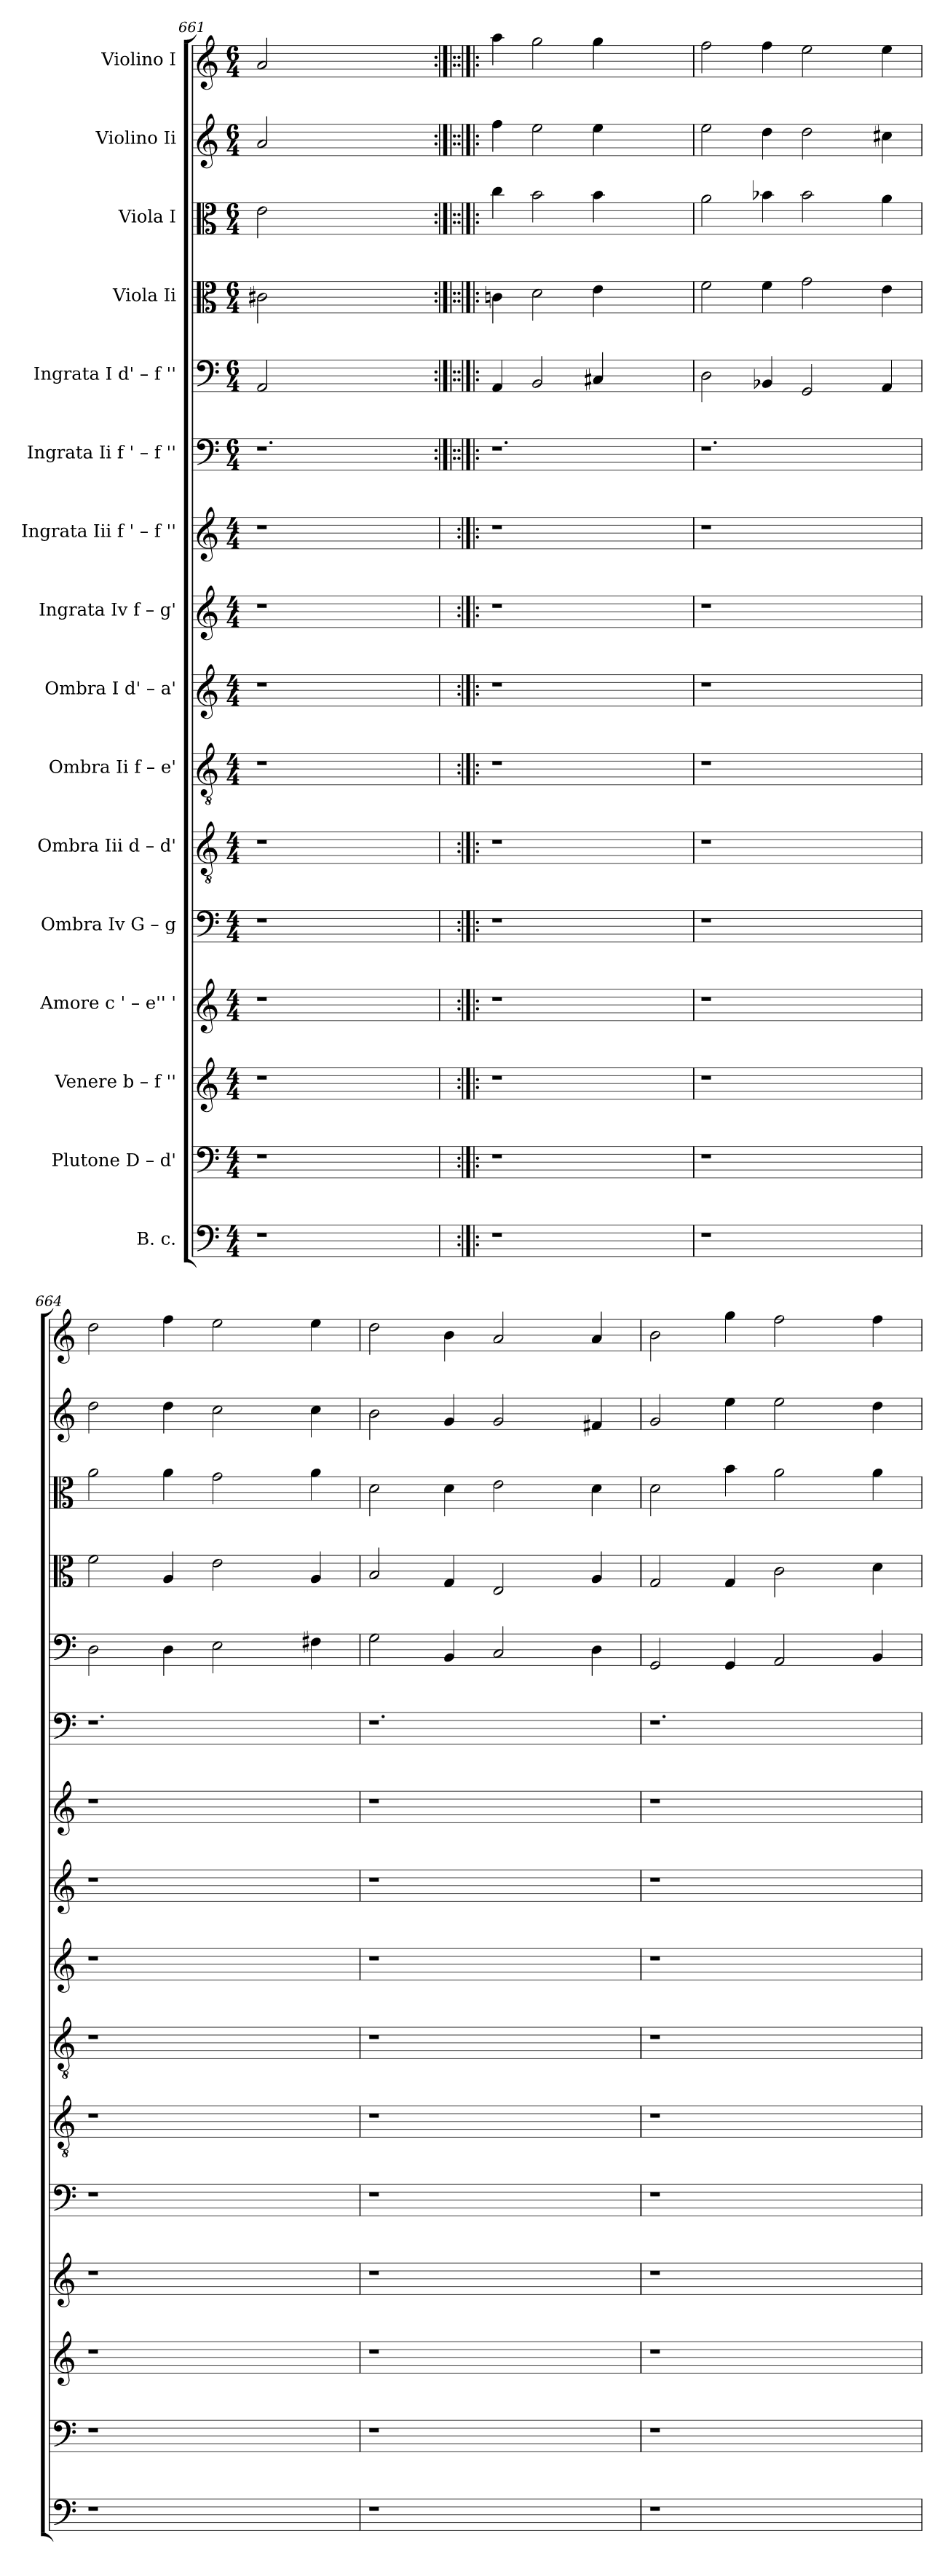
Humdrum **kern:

**kern	**kern	**kern	**kern	**kern	**kern	**kern	**kern	**kern	**kern	**kern	**kern	**kern	**kern	**kern	**kern	**text
*part16	*part15	*part14	*part13	*part12	*part11	*part10	*part9	*part8	*part7	*part6	*part5	*part4	*part3	*part2	*part1	*part1
*staff16	*staff15	*staff14	*staff13	*staff12	*staff11	*staff10	*staff9	*staff8	*staff7	*staff6	*staff5	*staff4	*staff3	*staff2	*staff1	*staff1
*I"B. c.	*I"Plutone  D – d'	*I"Venere  b – f ''	*I"Amore  c ' – e''  '	*I"Ombra Iv  G – g	*I"Ombra Iii  d – d'	*I"Ombra Ii  f – e'	*I"Ombra I  d' – a'	*I"Ingrata Iv  f – g'	*I"Ingrata Iii  f ' – f ''	*I"Ingrata Ii  f ' – f ''	*I"Ingrata I  d' – f ''	*I"Viola Ii	*I"Viola I	*I"Violino Ii	*I"Violino I	*
*clefF4	*clefF4	*clefG2	*clefG2	*clefF4	*clefGv2	*clefGv2	*clefG2	*clefG2	*clefG2	*clefF4	*clefF4	*clefC3	*clefC3	*clefG2	*clefG2	*
*k[]	*k[]	*k[]	*k[]	*k[]	*k[]	*k[]	*k[]	*k[]	*k[]	*k[]	*k[]	*k[]	*k[]	*k[]	*k[]	*
*C:	*C:	*C:	*C:	*C:	*C:	*C:	*C:	*C:	*C:	*C:	*C:	*C:	*C:	*C:	*C:	*
*M4/4	*M4/4	*M4/4	*M4/4	*M4/4	*M4/4	*M4/4	*M4/4	*M4/4	*M4/4	*M6/4	*M6/4	*M6/4	*M6/4	*M6/4	*M6/4	*
=661	=661	=661	=661	=661	=661	=661	=661	=661	=661	=661	=661	=661	=661	=661	=661	=661
!	!	!	!	!	!	!	!	!	!	!	!	!	!	!	!	!LO:LY:b:cj
1r	1r	1r	1r	1r	1r	1r	1r	1r	1r	1.r	2AA/	2c#X\	2e\	2a/	2a/	.
.	.	.	.	.	.	.	.	.	.	.	1ryy	1ryy	1ryy	1ryy	1ryy	.
2ryy	2ryy	2ryy	2ryy	2ryy	2ryy	2ryy	2ryy	2ryy	2ryy	.	.	.	.	.	.	.
=662	=662	=662	=662	=662	=662	=662	=662	=662	=662	=662:|!|:	=662:|!|:	=662:|!|:	=662:|!|:	=662:|!|:	=662:|!|:	=662:|!|:
!	!	!	!	!	!	!	!	!	!	!	!	!	!	!	!	!LO:LY:b:cj
1r	1r	1r	1r	1r	1r	1r	1r	1r	1r	1.r	4AA/	4cn\	4cc\	4ff\	4aa\	.
!	!	!	!	!	!	!	!	!	!	!	!	!	!	!	!	!LO:LY:b:cj
.	.	.	.	.	.	.	.	.	.	.	2BB/	2d\	2b\	2ee\	2gg\	.
!	!	!	!	!	!	!	!	!	!	!	!	!	!	!	!	!LO:LY:b:cj
.	.	.	.	.	.	.	.	.	.	.	4C#X/	4e\	4b\	4ee\	4gg\	.
2ryy	2ryy	2ryy	2ryy	2ryy	2ryy	2ryy	2ryy	2ryy	2ryy	.	2ryy	2ryy	2ryy	2ryy	2ryy	.
=663	=663	=663	=663	=663	=663	=663	=663	=663	=663	=663	=663	=663	=663	=663	=663	=663
!	!	!	!	!	!	!	!	!	!	!	!	!	!	!	!	!LO:LY:b:cj
1r	1r	1r	1r	1r	1r	1r	1r	1r	1r	1.r	2D\	2f\	2a\	2ee\	2ff\	.
!	!	!	!	!	!	!	!	!	!	!	!	!	!	!	!	!LO:LY:b:cj
.	.	.	.	.	.	.	.	.	.	.	4BB-X/	4f\	4b-X\	4dd\	4ff\	.
!	!	!	!	!	!	!	!	!	!	!	!	!	!	!	!	!LO:LY:b:cj
.	.	.	.	.	.	.	.	.	.	.	2GG/	2g\	2b-\	2dd\	2ee\	.
2ryy	2ryy	2ryy	2ryy	2ryy	2ryy	2ryy	2ryy	2ryy	2ryy	.	.	.	.	.	.	.
!	!	!	!	!	!	!	!	!	!	!	!	!	!	!	!	!LO:LY:b:cj
.	.	.	.	.	.	.	.	.	.	.	4AA/	4e\	4a\	4cc#X\	4ee\	.
=664	=664	=664	=664	=664	=664	=664	=664	=664	=664	=664	=664	=664	=664	=664	=664	=664
!	!	!	!	!	!	!	!	!	!	!	!	!	!	!	!	!LO:LY:b:cj
1r	1r	1r	1r	1r	1r	1r	1r	1r	1r	1.r	2D\	2f\	2a\	2dd\	2dd\	.
!	!	!	!	!	!	!	!	!	!	!	!	!	!	!	!	!LO:LY:b:cj
.	.	.	.	.	.	.	.	.	.	.	4D\	4A/	4a\	4dd\	4ff\	.
!	!	!	!	!	!	!	!	!	!	!	!	!	!	!	!	!LO:LY:b:cj
.	.	.	.	.	.	.	.	.	.	.	2E\	2e\	2g\	2cc\	2ee\	.
2ryy	2ryy	2ryy	2ryy	2ryy	2ryy	2ryy	2ryy	2ryy	2ryy	.	.	.	.	.	.	.
!	!	!	!	!	!	!	!	!	!	!	!	!	!	!	!	!LO:LY:b:cj
.	.	.	.	.	.	.	.	.	.	.	4F#X\	4A/	4a\	4cc\	4ee\	.
=665	=665	=665	=665	=665	=665	=665	=665	=665	=665	=665	=665	=665	=665	=665	=665	=665
!	!	!	!	!	!	!	!	!	!	!	!	!	!	!	!	!LO:LY:b:cj
1r	1r	1r	1r	1r	1r	1r	1r	1r	1r	1.r	2G\	2B/	2d\	2b\	2dd\	.
!	!	!	!	!	!	!	!	!	!	!	!	!	!	!	!	!LO:LY:b:cj
.	.	.	.	.	.	.	.	.	.	.	4BB/	4G/	4d\	4g/	4b\	.
!	!	!	!	!	!	!	!	!	!	!	!	!	!	!	!	!LO:LY:b:cj
.	.	.	.	.	.	.	.	.	.	.	2C/	2E/	2e\	2g/	2a/	.
2ryy	2ryy	2ryy	2ryy	2ryy	2ryy	2ryy	2ryy	2ryy	2ryy	.	.	.	.	.	.	.
!	!	!	!	!	!	!	!	!	!	!	!	!	!	!	!	!LO:LY:b:cj
.	.	.	.	.	.	.	.	.	.	.	4D\	4A/	4d\	4f#X/	4a/	.
!!LO:LB:g=z
=666	=666	=666	=666	=666	=666	=666	=666	=666	=666	=666	=666	=666	=666	=666	=666	=666
!	!	!	!	!	!	!	!	!	!	!	!	!	!	!	!	!LO:LY:b:cj
1r	1r	1r	1r	1r	1r	1r	1r	1r	1r	1.r	2GG/	2G/	2d\	2g/	2b\	.
!	!	!	!	!	!	!	!	!	!	!	!	!	!	!	!	!LO:LY:b:cj
.	.	.	.	.	.	.	.	.	.	.	4GG/	4G/	4b\	4ee\	4gg\	.
!	!	!	!	!	!	!	!	!	!	!	!	!	!	!	!	!LO:LY:b:cj
.	.	.	.	.	.	.	.	.	.	.	2AA/	2c\	2a\	2ee\	2ff\	.
2ryy	2ryy	2ryy	2ryy	2ryy	2ryy	2ryy	2ryy	2ryy	2ryy	.	.	.	.	.	.	.
!	!	!	!	!	!	!	!	!	!	!	!	!	!	!	!	!LO:LY:b:cj
.	.	.	.	.	.	.	.	.	.	.	4BB/	4d\	4a\	4dd\	4ff\	.
=	=	=	=	=	=	=	=	=	=	=	=	=	=	=	=	=
*-	*-	*-	*-	*-	*-	*-	*-	*-	*-	*-	*-	*-	*-	*-	*-	*-
